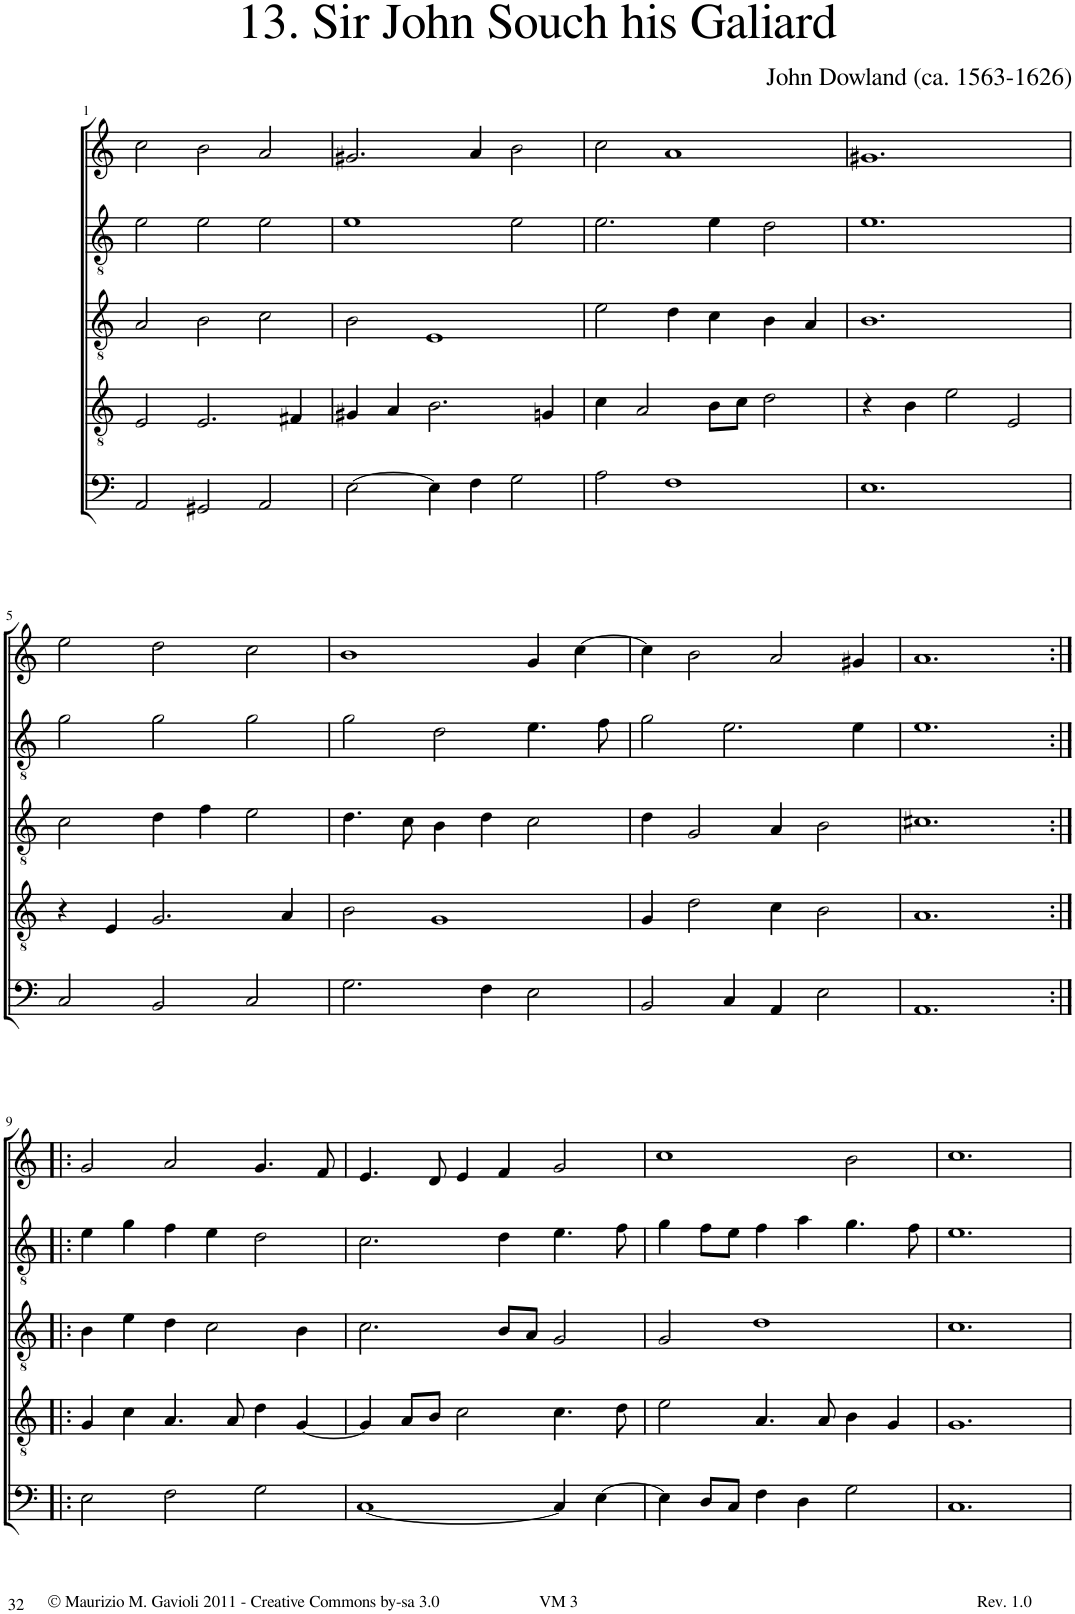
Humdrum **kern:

**kern	**kern	**kern	**kern	**kern
*part5	*part4	*part3	*part2	*part1
*staff5	*staff4	*staff3	*staff2	*staff1
*I"Trombone	*I"Trombone	*I"Trombone	*I"C Trumpet	*I"C Trumpet
*I'Trb	*I'Trb	*I'Trb	*I'Tpt	*I'Tpt
!!LO:PB:g=z
*clefF4	*clefGv2	*clefGv2	*clefGv2	*clefG2
*k[]	*k[]	*k[]	*k[]	*k[]
*M3/2	*M3/2	*M3/2	*M3/2	*M3/2
=1!|:	=1!|:	=1!|:	=1!|:	=1!|:
2AA/	2E/	2A/	2e\	2cc\
2GG#X/	2.E/	2B\	2e\	2b\
2AA/	.	2c\	2e\	2a/
.	4F#X/	.	.	.
=2	=2	=2	=2	=2
[2E\	4G#X/	2B\	1e	2.g#X/
.	4A/	.	.	.
4E\]	2.B\	1E	.	.
4F\	.	.	.	4a/
2G\	.	.	2e\	2b\
.	4Gn/	.	.	.
=3	=3	=3	=3	=3
2A\	4c\	2e\	2.e\	2cc\
.	2A/	.	.	.
1F	.	4d\	.	1a
.	8B\L	4c\	4e\	.
.	8c\J	.	.	.
.	2d\	4B\	2d\	.
.	.	4A/	.	.
=4	=4	=4	=4	=4
1.E	4r	1.B	1.e	1.g#X
.	4B\	.	.	.
.	2e\	.	.	.
.	2E/	.	.	.
!!LO:LB:g=z
=5	=5	=5	=5	=5
2C/	4r	2c\	2g\	2ee\
.	4E/	.	.	.
2BB/	2.G/	4d\	2g\	2dd\
.	.	4f\	.	.
2C/	.	2e\	2g\	2cc\
.	4A/	.	.	.
=6	=6	=6	=6	=6
2.G\	2B\	4.d\	2g\	1b
.	.	8c\	.	.
.	1G	4B\	2d\	.
4F\	.	4d\	.	.
2E\	.	2c\	4.e\	4g/
.	.	.	.	[4cc\
.	.	.	8f\	.
=7	=7	=7	=7	=7
2BB/	4G/	4d\	2g\	4cc\]
.	2d\	2G/	.	2b\
4C/	.	.	2.e\	.
4AA/	4c\	4A/	.	2a/
2E\	2B\	2B\	.	.
.	.	.	4e\	4g#X/
=8	=8	=8	=8	=8
1.AA	1.A	1.c#X	1.e	1.a
!!LO:LB:g=z
=9:|!|:	=9:|!|:	=9:|!|:	=9:|!|:	=9:|!|:
2E\	4G/	4B\	4e\	2g/
.	4c\	4e\	4g\	.
2F\	4.A/	4d\	4f\	2a/
.	.	2c\	4e\	.
.	8A/	.	.	.
2G\	4d\	.	2d\	4.g/
.	[4G/	4B\	.	.
.	.	.	.	8f/
=10	=10	=10	=10	=10
[1C	4G/]	2.c\	2.c\	4.e/
.	8A/L	.	.	.
.	8B/J	.	.	8d/
.	2c\	.	.	4e/
.	.	8B/L	4d\	4f/
.	.	8A/J	.	.
4C/]	4.c\	2G/	4.e\	2g/
[4E\	.	.	.	.
.	8d\	.	8f\	.
=11	=11	=11	=11	=11
4E\]	2e\	2G/	4g\	1cc
8D/L	.	.	8f\L	.
8C/J	.	.	8e\J	.
4F\	4.A/	1d	4f\	.
4D\	.	.	4a\	.
.	8A/	.	.	.
2G\	4B\	.	4.g\	2b\
.	4G/	.	.	.
.	.	.	8f\	.
=12	=12	=12	=12	=12
1.C	1.G	1.c	1.e	1.cc
=	=	=	=	=
*-	*-	*-	*-	*-
